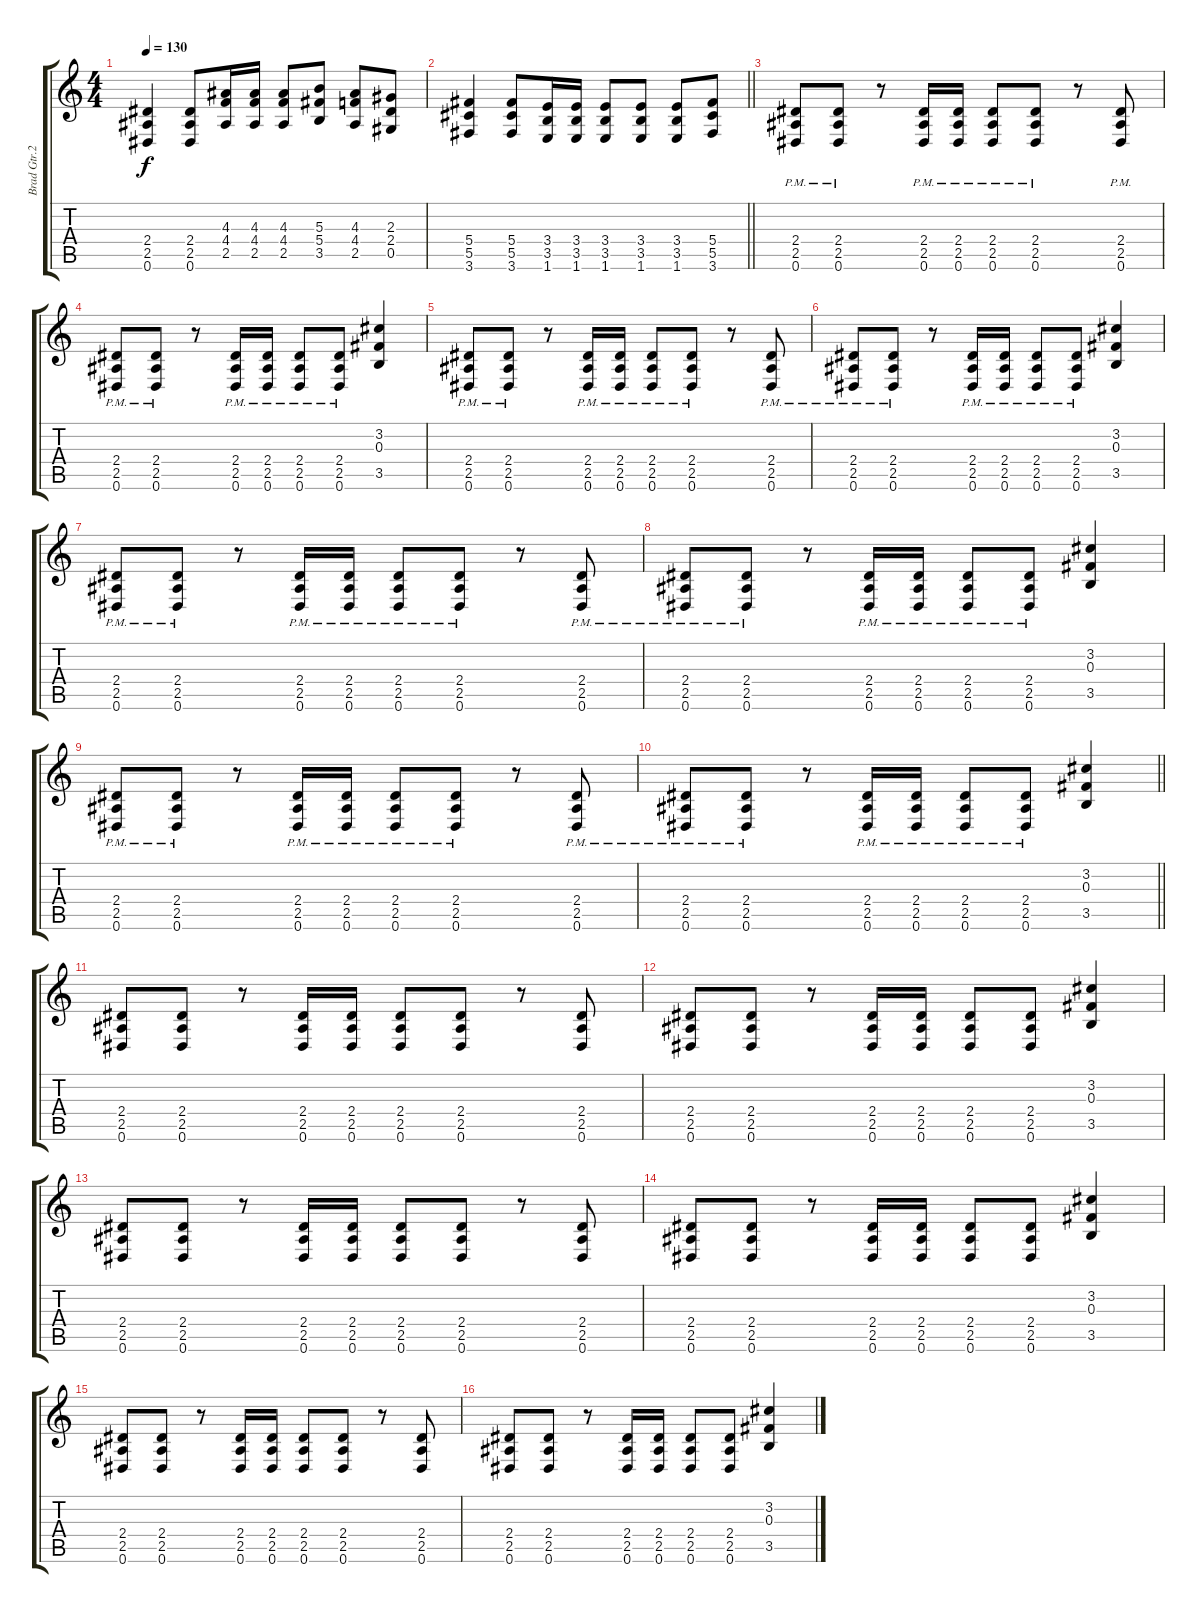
\track ("Brad Gtr.2" "Brad Gtr.2") {instrument distortionguitar}
\staff {score tabs}
\tuning (Eb4 Bb3 Gb3 Db3 Ab2 Eb2) {hide}
\ts (4 4)
\tempo 130
\clef g2
\ks c
(2.4 2.5 0.6).4{dy f} (2.4 2.5 0.6).8 (4.3 4.4 2.5).16 (4.3 4.4 2.5).16 (4.3 4.4 2.5).8 (5.3 5.4 3.5).8 (4.3 4.4 2.5).8 (2.3 2.4 0.5).8 |
\barLineRight lightlight
(5.4 5.5 3.6).4 (5.4 5.5 3.6).8 (3.4 3.5 1.6).16 (3.4 3.5 1.6).16 (3.4 3.5 1.6).8 (3.4 3.5 1.6).8 (3.4 3.5 1.6).8 (5.4 5.5 3.6).8 |
(2.4{pm} 2.5{pm} 0.6{pm}).8 (2.4{pm} 2.5{pm} 0.6{pm}).8 r.8 (2.4{pm} 2.5{pm} 0.6{pm}).16 (2.4{pm} 2.5{pm} 0.6{pm}).16 (2.4{pm} 2.5{pm} 0.6{pm}).8 (2.4{pm} 2.5{pm} 0.6{pm}).8 r.8 (2.4{pm} 2.5{pm} 0.6{pm}).8 |
(2.4{pm} 2.5{pm} 0.6{pm}).8 (2.4{pm} 2.5{pm} 0.6{pm}).8 r.8 (2.4{pm} 2.5{pm} 0.6{pm}).16 (2.4{pm} 2.5{pm} 0.6{pm}).16 (2.4{pm} 2.5{pm} 0.6{pm}).8 (2.4{pm} 2.5{pm} 0.6{pm}).8 (3.2 0.3 3.5).4 |
(2.4{pm} 2.5{pm} 0.6{pm}).8 (2.4{pm} 2.5{pm} 0.6{pm}).8 r.8 (2.4{pm} 2.5{pm} 0.6{pm}).16 (2.4{pm} 2.5{pm} 0.6{pm}).16 (2.4{pm} 2.5{pm} 0.6{pm}).8 (2.4{pm} 2.5{pm} 0.6{pm}).8 r.8 (2.4{pm} 2.5{pm} 0.6{pm}).8 |
(2.4{pm} 2.5{pm} 0.6{pm}).8 (2.4{pm} 2.5{pm} 0.6{pm}).8 r.8 (2.4{pm} 2.5{pm} 0.6{pm}).16 (2.4{pm} 2.5{pm} 0.6{pm}).16 (2.4{pm} 2.5{pm} 0.6{pm}).8 (2.4{pm} 2.5{pm} 0.6{pm}).8 (3.2 0.3 3.5).4 |
(2.4{pm} 2.5{pm} 0.6{pm}).8 (2.4{pm} 2.5{pm} 0.6{pm}).8 r.8 (2.4{pm} 2.5{pm} 0.6{pm}).16 (2.4{pm} 2.5{pm} 0.6{pm}).16 (2.4{pm} 2.5{pm} 0.6{pm}).8 (2.4{pm} 2.5{pm} 0.6{pm}).8 r.8 (2.4{pm} 2.5{pm} 0.6{pm}).8 |
(2.4{pm} 2.5{pm} 0.6{pm}).8 (2.4{pm} 2.5{pm} 0.6{pm}).8 r.8 (2.4{pm} 2.5{pm} 0.6{pm}).16 (2.4{pm} 2.5{pm} 0.6{pm}).16 (2.4{pm} 2.5{pm} 0.6{pm}).8 (2.4{pm} 2.5{pm} 0.6{pm}).8 (3.2 0.3 3.5).4 |
(2.4{pm} 2.5{pm} 0.6{pm}).8 (2.4{pm} 2.5{pm} 0.6{pm}).8 r.8 (2.4{pm} 2.5{pm} 0.6{pm}).16 (2.4{pm} 2.5{pm} 0.6{pm}).16 (2.4{pm} 2.5{pm} 0.6{pm}).8 (2.4{pm} 2.5{pm} 0.6{pm}).8 r.8 (2.4{pm} 2.5{pm} 0.6{pm}).8 |
\barLineRight lightlight
(2.4{pm} 2.5{pm} 0.6{pm}).8 (2.4{pm} 2.5{pm} 0.6{pm}).8 r.8 (2.4{pm} 2.5{pm} 0.6{pm}).16 (2.4{pm} 2.5{pm} 0.6{pm}).16 (2.4{pm} 2.5{pm} 0.6{pm}).8 (2.4{pm} 2.5{pm} 0.6{pm}).8 (3.2 0.3 3.5).4 |
(2.4 2.5 0.6).8 (2.4 2.5 0.6).8 r.8 (2.4 2.5 0.6).16 (2.4 2.5 0.6).16 (2.4 2.5 0.6).8 (2.4 2.5 0.6).8 r.8 (2.4 2.5 0.6).8 |
(2.4 2.5 0.6).8 (2.4 2.5 0.6).8 r.8 (2.4 2.5 0.6).16 (2.4 2.5 0.6).16 (2.4 2.5 0.6).8 (2.4 2.5 0.6).8 (3.2 0.3 3.5).4 |
(2.4 2.5 0.6).8 (2.4 2.5 0.6).8 r.8 (2.4 2.5 0.6).16 (2.4 2.5 0.6).16 (2.4 2.5 0.6).8 (2.4 2.5 0.6).8 r.8 (2.4 2.5 0.6).8 |
(2.4 2.5 0.6).8 (2.4 2.5 0.6).8 r.8 (2.4 2.5 0.6).16 (2.4 2.5 0.6).16 (2.4 2.5 0.6).8 (2.4 2.5 0.6).8 (3.2 0.3 3.5).4 |
(2.4 2.5 0.6).8 (2.4 2.5 0.6).8 r.8 (2.4 2.5 0.6).16 (2.4 2.5 0.6).16 (2.4 2.5 0.6).8 (2.4 2.5 0.6).8 r.8 (2.4 2.5 0.6).8 |
(2.4 2.5 0.6).8 (2.4 2.5 0.6).8 r.8 (2.4 2.5 0.6).16 (2.4 2.5 0.6).16 (2.4 2.5 0.6).8 (2.4 2.5 0.6).8 (3.2 0.3 3.5).4
